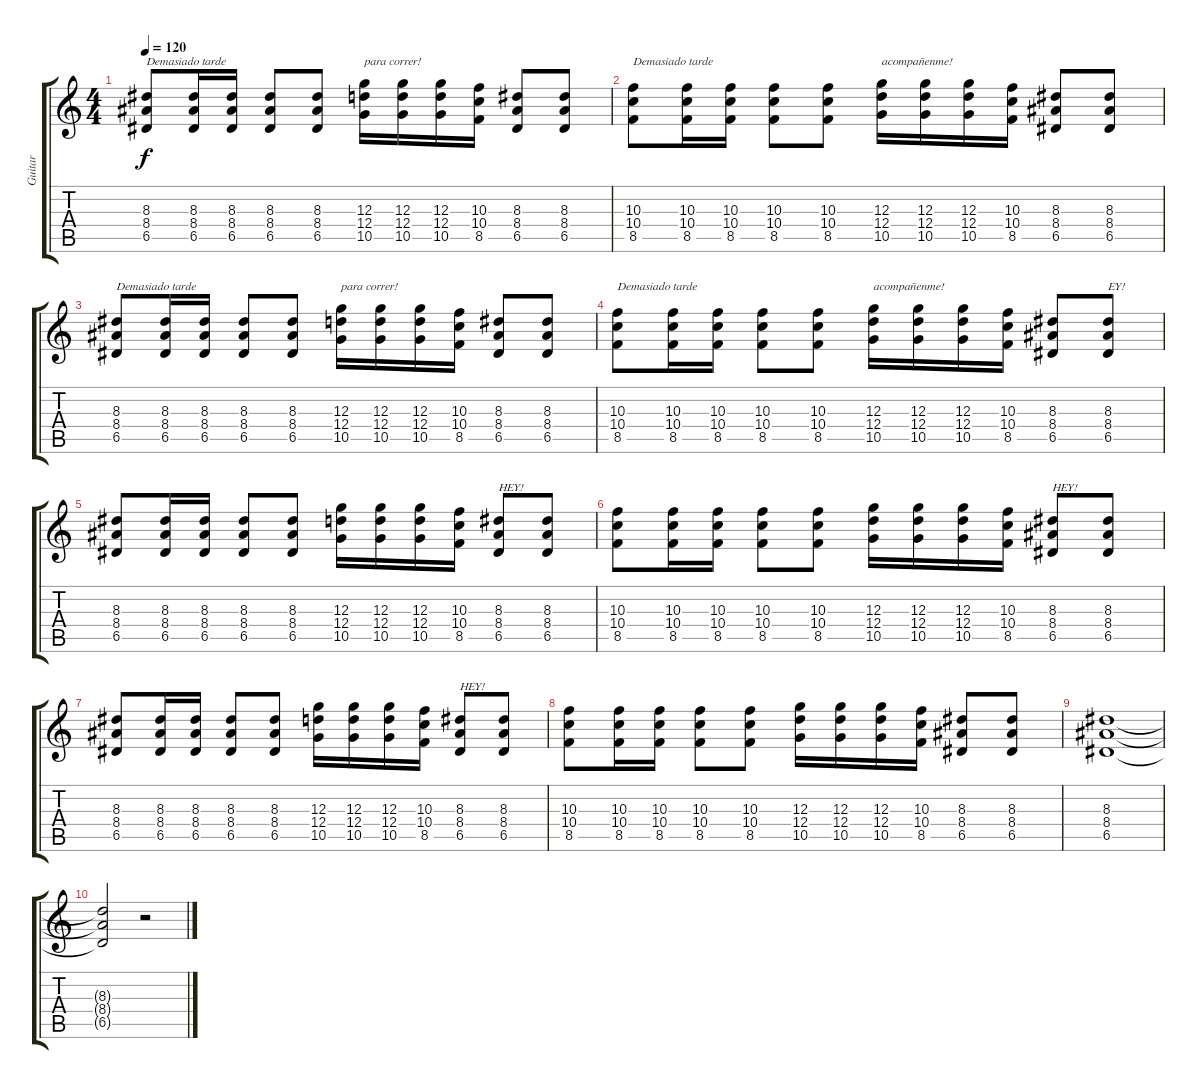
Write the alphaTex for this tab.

\track ("Guitar" "Guitar") {instrument overdrivenguitar}
\staff {score tabs}
\tuning (E4 B3 G3 D3 A2 E2) {hide}
\ts (4 4)
\tempo 120
\clef g2
\ks c
(8.3 8.4 6.5).8{txt "Demasiado tarde" dy f} (8.3 8.4 6.5).16 (8.3 8.4 6.5).16 (8.3 8.4 6.5).8 (8.3 8.4 6.5).8 (12.3 12.4 10.5).16{txt "para correr!"} (12.3 12.4 10.5).16 (12.3 12.4 10.5).16 (10.3 10.4 8.5).16 (8.3 8.4 6.5).8 (8.3 8.4 6.5).8 |
(10.3 10.4 8.5).8{txt "Demasiado tarde"} (10.3 10.4 8.5).16 (10.3 10.4 8.5).16 (10.3 10.4 8.5).8 (10.3 10.4 8.5).8 (12.3 12.4 10.5).16{txt "acompañenme!"} (12.3 12.4 10.5).16 (12.3 12.4 10.5).16 (10.3 10.4 8.5).16 (8.3 8.4 6.5).8 (8.3 8.4 6.5).8 |
(8.3 8.4 6.5).8{txt "Demasiado tarde"} (8.3 8.4 6.5).16 (8.3 8.4 6.5).16 (8.3 8.4 6.5).8 (8.3 8.4 6.5).8 (12.3 12.4 10.5).16{txt "para correr!"} (12.3 12.4 10.5).16 (12.3 12.4 10.5).16 (10.3 10.4 8.5).16 (8.3 8.4 6.5).8 (8.3 8.4 6.5).8 |
(10.3 10.4 8.5).8{txt "Demasiado tarde"} (10.3 10.4 8.5).16 (10.3 10.4 8.5).16 (10.3 10.4 8.5).8 (10.3 10.4 8.5).8 (12.3 12.4 10.5).16{txt "acompañenme!"} (12.3 12.4 10.5).16 (12.3 12.4 10.5).16 (10.3 10.4 8.5).16 (8.3 8.4 6.5).8 (8.3 8.4 6.5).8{txt "EY!"} |
(8.3 8.4 6.5).8 (8.3 8.4 6.5).16 (8.3 8.4 6.5).16 (8.3 8.4 6.5).8 (8.3 8.4 6.5).8 (12.3 12.4 10.5).16 (12.3 12.4 10.5).16 (12.3 12.4 10.5).16 (10.3 10.4 8.5).16 (8.3 8.4 6.5).8{txt "HEY!"} (8.3 8.4 6.5).8 |
(10.3 10.4 8.5).8 (10.3 10.4 8.5).16 (10.3 10.4 8.5).16 (10.3 10.4 8.5).8 (10.3 10.4 8.5).8 (12.3 12.4 10.5).16 (12.3 12.4 10.5).16 (12.3 12.4 10.5).16 (10.3 10.4 8.5).16 (8.3 8.4 6.5).8{txt "HEY!"} (8.3 8.4 6.5).8 |
(8.3 8.4 6.5).8 (8.3 8.4 6.5).16 (8.3 8.4 6.5).16 (8.3 8.4 6.5).8 (8.3 8.4 6.5).8 (12.3 12.4 10.5).16 (12.3 12.4 10.5).16 (12.3 12.4 10.5).16 (10.3 10.4 8.5).16 (8.3 8.4 6.5).8{txt "HEY!"} (8.3 8.4 6.5).8 |
(10.3 10.4 8.5).8 (10.3 10.4 8.5).16 (10.3 10.4 8.5).16 (10.3 10.4 8.5).8 (10.3 10.4 8.5).8 (12.3 12.4 10.5).16 (12.3 12.4 10.5).16 (12.3 12.4 10.5).16 (10.3 10.4 8.5).16 (8.3 8.4 6.5).8 (8.3 8.4 6.5).8 |
(8.3 8.4 6.5).1 |
(8.3{t} 8.4{t} 6.5{t}).2 r.2
